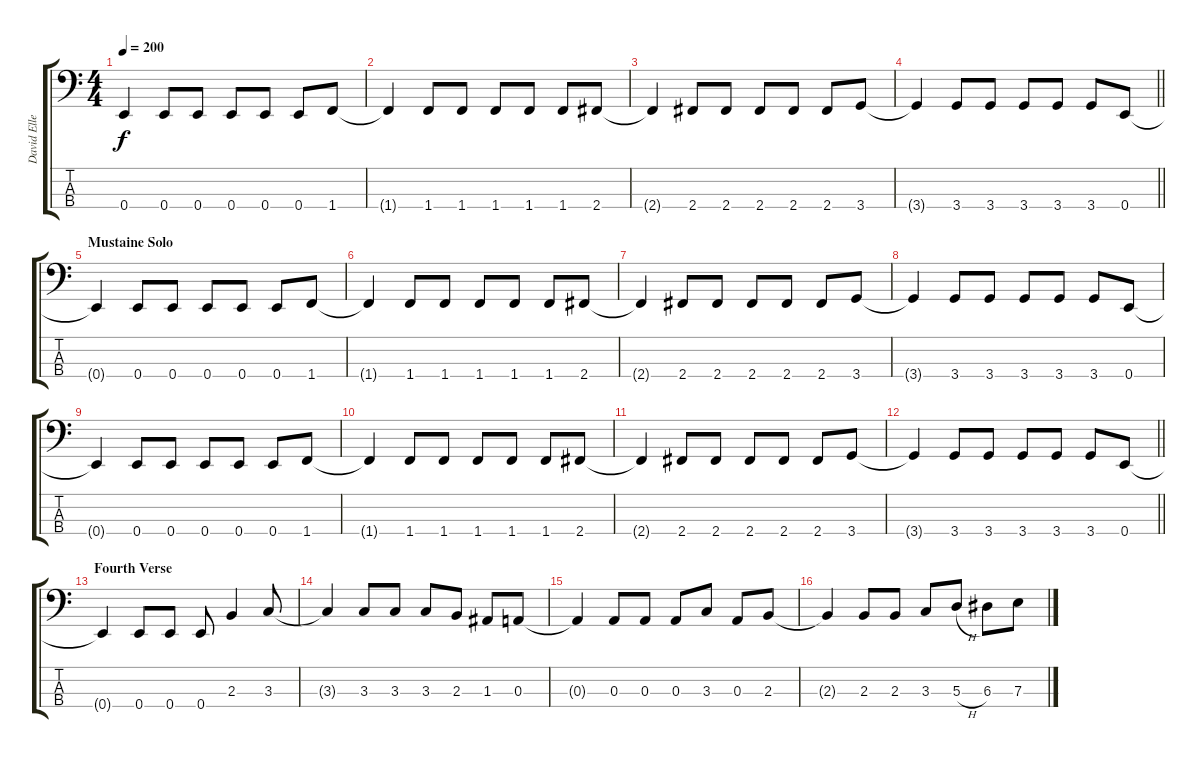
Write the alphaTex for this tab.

\track ("David Ellefson" "David Elle") {instrument electricbasspick}
\staff {score tabs}
\tuning (G2 D2 A1 E1) {hide}
\ts (4 4)
\tempo 200
\clef f4
\ks c
0.4{t}.4{dy f} 0.4.8 0.4.8 0.4.8 0.4.8 0.4.8 1.4.8 |
1.4{t}.4 1.4.8 1.4.8 1.4.8 1.4.8 1.4.8 2.4.8 |
2.4{t}.4 2.4.8 2.4.8 2.4.8 2.4.8 2.4.8 3.4.8 |
\barLineRight lightlight
3.4{t}.4 3.4.8 3.4.8 3.4.8 3.4.8 3.4.8 0.4.8 |
\section ("" "Mustaine Solo")
0.4{t}.4 0.4.8 0.4.8 0.4.8 0.4.8 0.4.8 1.4.8 |
1.4{t}.4 1.4.8 1.4.8 1.4.8 1.4.8 1.4.8 2.4.8 |
2.4{t}.4 2.4.8 2.4.8 2.4.8 2.4.8 2.4.8 3.4.8 |
3.4{t}.4 3.4.8 3.4.8 3.4.8 3.4.8 3.4.8 0.4.8 |
0.4{t}.4 0.4.8 0.4.8 0.4.8 0.4.8 0.4.8 1.4.8 |
1.4{t}.4 1.4.8 1.4.8 1.4.8 1.4.8 1.4.8 2.4.8 |
2.4{t}.4 2.4.8 2.4.8 2.4.8 2.4.8 2.4.8 3.4.8 |
\barLineRight lightlight
3.4{t}.4 3.4.8 3.4.8 3.4.8 3.4.8 3.4.8 0.4.8 |
\section ("" "Fourth Verse")
0.4{t}.4 0.4.8 0.4.8 0.4.8 2.3.4 3.3.8 |
3.3{t}.4 3.3.8 3.3.8 3.3.8 2.3.8 1.3.8 0.3.8 |
0.3{t}.4 0.3.8 0.3.8 0.3.8 3.3.8 0.3.8 2.3.8 |
2.3{t}.4 2.3.8 2.3.8 3.3.8 5.3{h}.8 6.3.8 7.3.8
